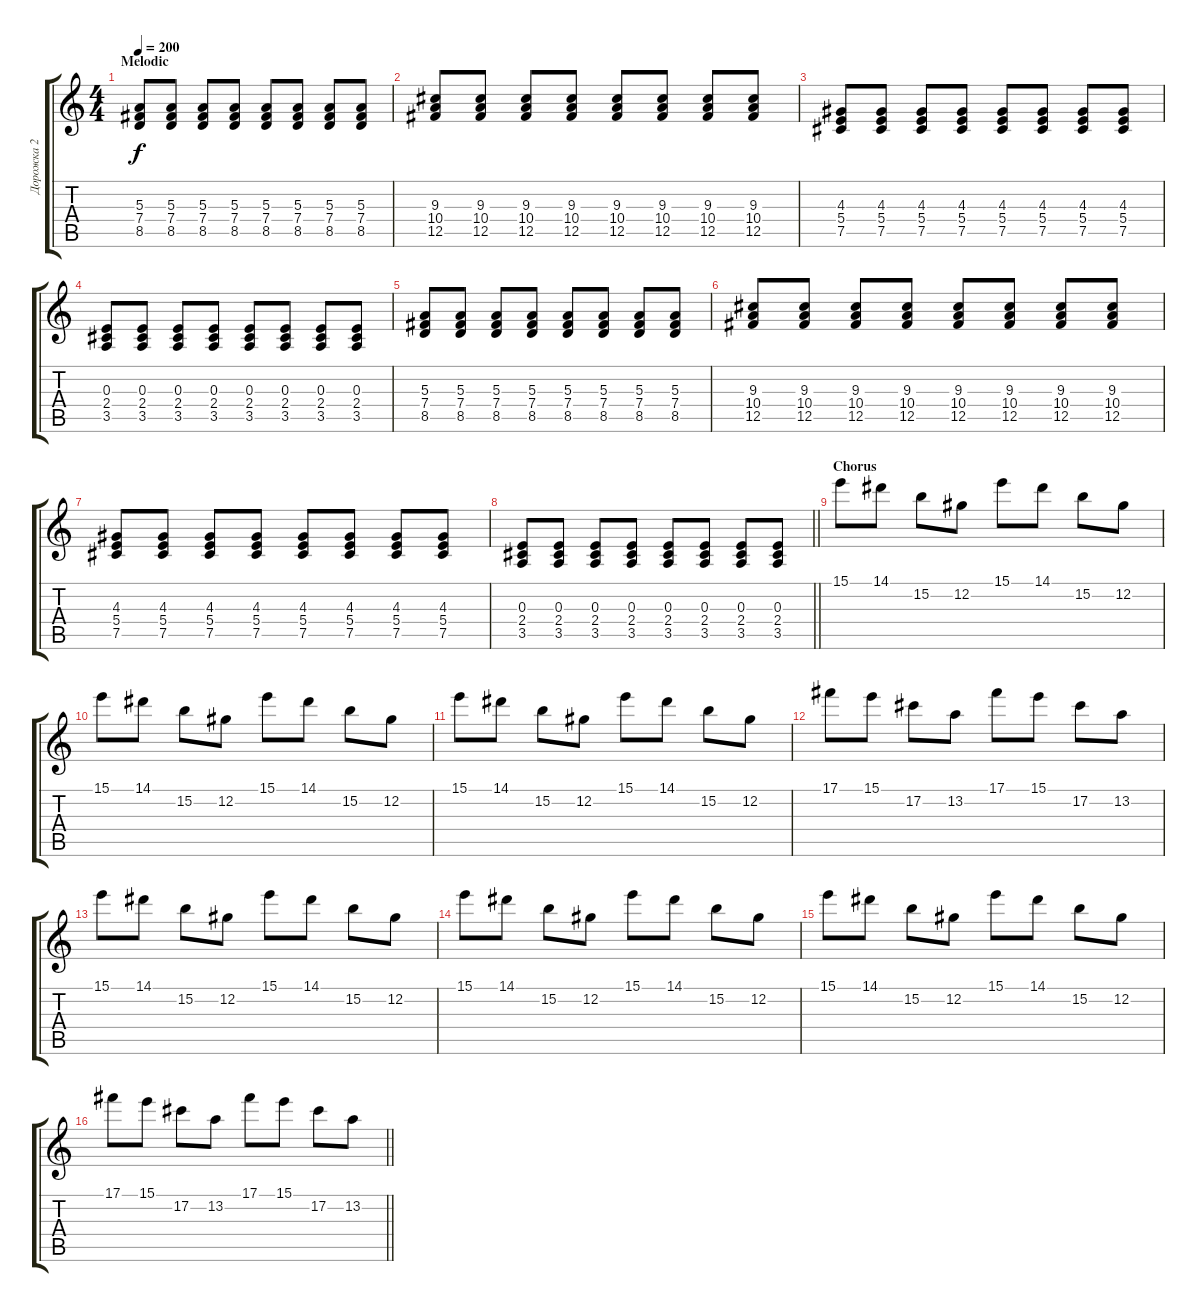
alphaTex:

\track ("Дорожка 2" "Дорожка 2") {instrument distortionguitar}
\staff {score tabs}
\tuning (Db4 Ab3 E3 B2 Gb2 B1) {hide}
\ts (4 4)
\section ("" "Melodic")
\tempo 200
\clef g2
\ks c
(5.3 7.4 8.5).8{dy f} (5.3 7.4 8.5).8 (5.3 7.4 8.5).8 (5.3 7.4 8.5).8 (5.3 7.4 8.5).8 (5.3 7.4 8.5).8 (5.3 7.4 8.5).8 (5.3 7.4 8.5).8 |
(9.3 10.4 12.5).8 (9.3 10.4 12.5).8 (9.3 10.4 12.5).8 (9.3 10.4 12.5).8 (9.3 10.4 12.5).8 (9.3 10.4 12.5).8 (9.3 10.4 12.5).8 (9.3 10.4 12.5).8 |
(4.3 5.4 7.5).8 (4.3 5.4 7.5).8 (4.3 5.4 7.5).8 (4.3 5.4 7.5).8 (4.3 5.4 7.5).8 (4.3 5.4 7.5).8 (4.3 5.4 7.5).8 (4.3 5.4 7.5).8 |
(0.3 2.4 3.5).8 (0.3 2.4 3.5).8 (0.3 2.4 3.5).8 (0.3 2.4 3.5).8 (0.3 2.4 3.5).8 (0.3 2.4 3.5).8 (0.3 2.4 3.5).8 (0.3 2.4 3.5).8 |
(5.3 7.4 8.5).8 (5.3 7.4 8.5).8 (5.3 7.4 8.5).8 (5.3 7.4 8.5).8 (5.3 7.4 8.5).8 (5.3 7.4 8.5).8 (5.3 7.4 8.5).8 (5.3 7.4 8.5).8 |
(9.3 10.4 12.5).8 (9.3 10.4 12.5).8 (9.3 10.4 12.5).8 (9.3 10.4 12.5).8 (9.3 10.4 12.5).8 (9.3 10.4 12.5).8 (9.3 10.4 12.5).8 (9.3 10.4 12.5).8 |
(4.3 5.4 7.5).8 (4.3 5.4 7.5).8 (4.3 5.4 7.5).8 (4.3 5.4 7.5).8 (4.3 5.4 7.5).8 (4.3 5.4 7.5).8 (4.3 5.4 7.5).8 (4.3 5.4 7.5).8 |
\barLineRight lightlight
(0.3 2.4 3.5).8 (0.3 2.4 3.5).8 (0.3 2.4 3.5).8 (0.3 2.4 3.5).8 (0.3 2.4 3.5).8 (0.3 2.4 3.5).8 (0.3 2.4 3.5).8 (0.3 2.4 3.5).8 |
\section ("" "Chorus")
15.1.8 14.1.8 15.2.8 12.2.8 15.1.8 14.1.8 15.2.8 12.2.8 |
15.1.8 14.1.8 15.2.8 12.2.8 15.1.8 14.1.8 15.2.8 12.2.8 |
15.1.8 14.1.8 15.2.8 12.2.8 15.1.8 14.1.8 15.2.8 12.2.8 |
17.1.8 15.1.8 17.2.8 13.2.8 17.1.8 15.1.8 17.2.8 13.2.8 |
15.1.8 14.1.8 15.2.8 12.2.8 15.1.8 14.1.8 15.2.8 12.2.8 |
15.1.8 14.1.8 15.2.8 12.2.8 15.1.8 14.1.8 15.2.8 12.2.8 |
15.1.8 14.1.8 15.2.8 12.2.8 15.1.8 14.1.8 15.2.8 12.2.8 |
\barLineRight lightlight
17.1.8 15.1.8 17.2.8 13.2.8 17.1.8 15.1.8 17.2.8 13.2.8
